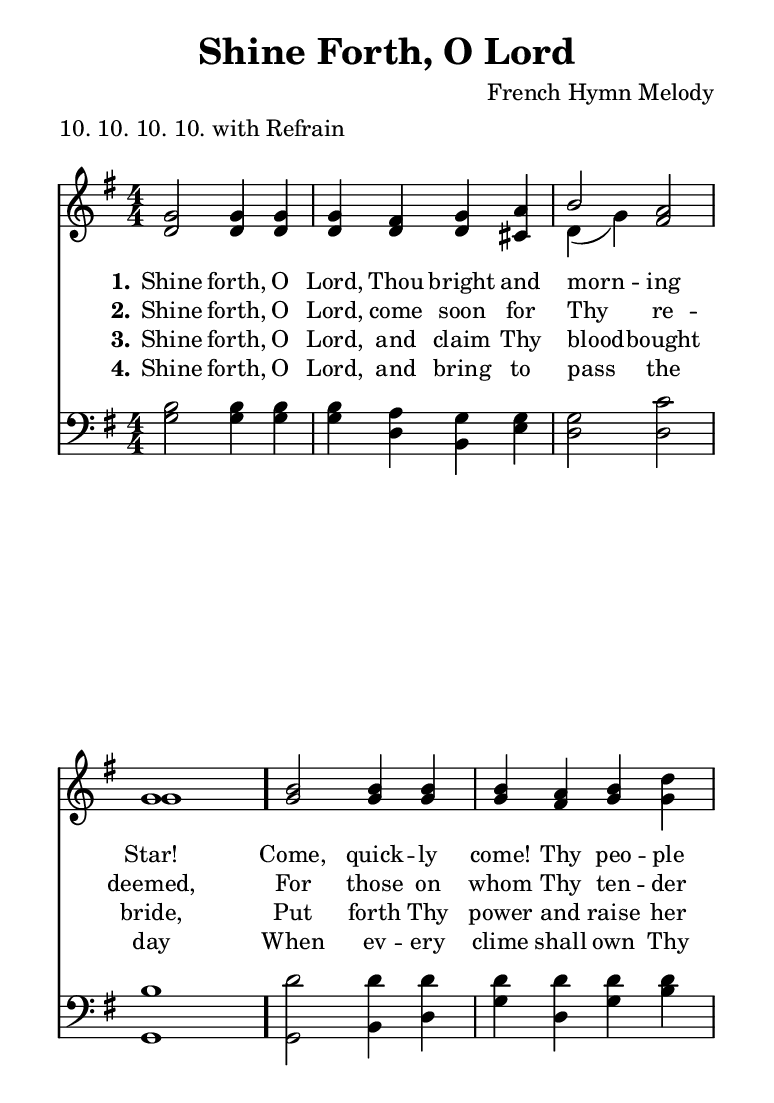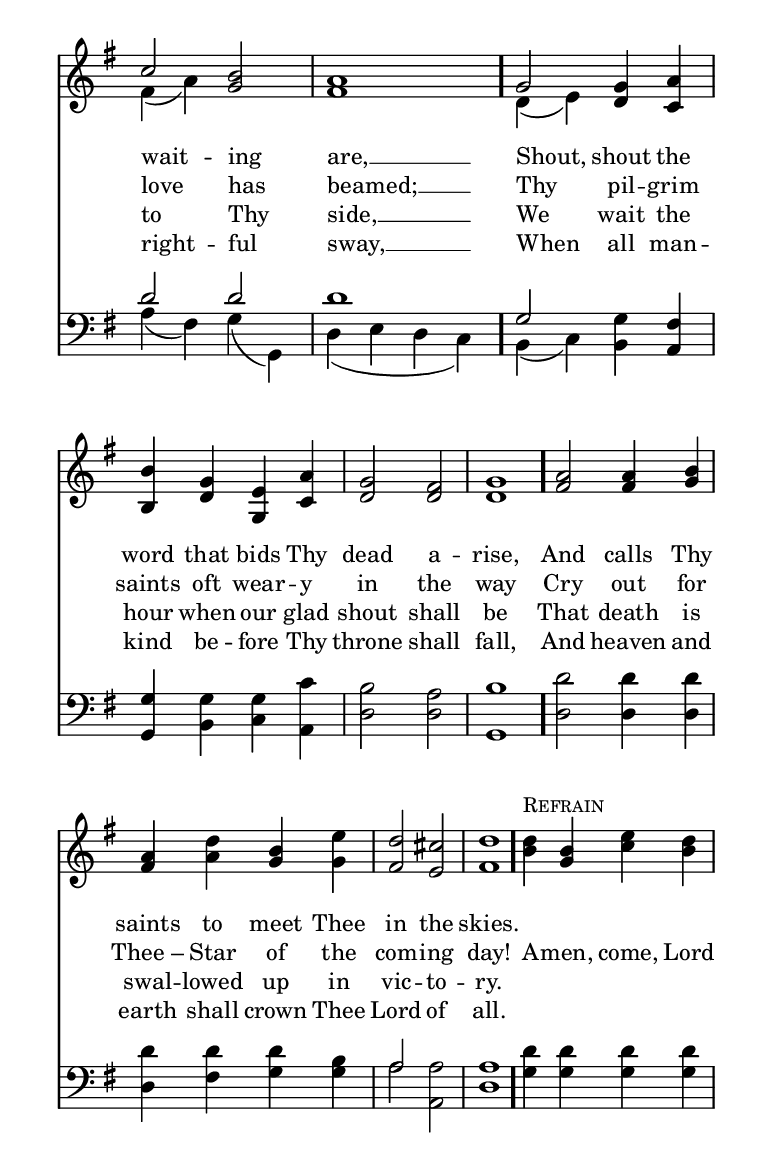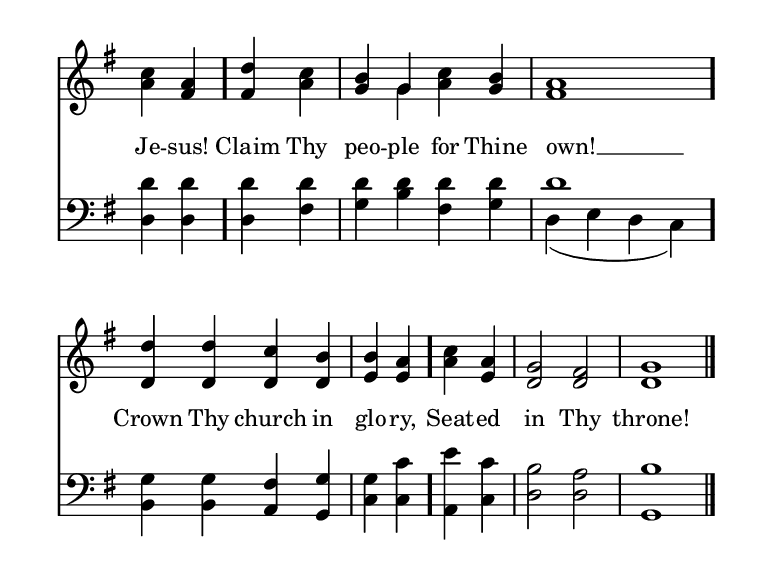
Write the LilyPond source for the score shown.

\include "common/global.ily"
\paper {
  \include "common/paper.ily"
}

\header{
  hymnnumber = "203"
  title = "Shine Forth, O Lord"
  tunename = "Viens, Seigneur" % not found at hymnary.org
  meter = "10. 10. 10. 10. with Refrain"
  poet = "" % possibly J. T. Mawson ? see http://www.stempublishing.com/authors/mawson/mawson_poetry.html#a18
  composer = "French Hymn Melody" % not found at hymnary.org
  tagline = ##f
}

global = {
  \include "common/overrides.ily"
  \override Staff.TimeSignature.style = #'numbered
  \time 4/4
  \override Score.MetronomeMark.transparent = ##t % hide all fermata changes too
  \tempo 4=120
  \key g \major
  \autoBeamOff
}

notesSoprano = {
\global
\relative c'' {

  g2 g4 g | g fis g a | b2 a | g1 |
  b2 b4 b | b a b d | c2 b | a1 |
  g2 g4 a | b g e a | g2 fis | g1 |
  a2 a4 b | a d b e | d2 cis | d1 |

  << s^\markup { \small \caps "Refrain" }
  { d4 b e d | c a d c | b g c b | a1 } >>
  d4 d c b | b a c a | g2 fis | g1 |

  \bar "|."

}
}

notesAlto = {
\global
\relative e' {

  d2 d4 d | d d d cis | d( g) fis2 | g1 |
  g2 g4 g | g fis g g | fis( a) g2 | fis1 |
  d4( e) d c | b d g, c | d2 d | d1 |
  fis2 fis4 g | fis4 a g g | fis2 e | fis1 |

  b4 g c b | a fis fis a | g g a g | fis1 |
  d4 d d d | e e a e | d2 d | d1 |

}
}

notesTenor = {
\global
\relative a {

  b2 b4 b | b a g g | g2 c | b1 |
  d2 d4 d | d d d d | d2 d | d1 |
  g,2 g4 fis | g g g c | b2 a | b1 |
  d2 d4 d | d d d b | a2 a | a1 |

  d4 d d d | d d d d | d d d d | d1 |
  g,4 g fis g | g c e c | b2 a | b1 |

}
}

notesBass = {
\global
\relative f {

  g2 g4 g | g d b e | d2 d | g,1 |
  g2 b4 d | g d g b | a( fis) g( g,) | d'4( e d c)
  b4( c) b a | g b c a | d2 d | g,1 |
  d'2 d4 d | d fis g g | a2 a, | d1 |

  g4 g g g | d d d fis | g b fis g | d( e d c)
  b4 b a g | c c a c | d2 d | g,1 |

}
}

notesAlign = {
\global
\relative f {

  c2 c4 c | c c c c | c4 ~ c c2 | c,1 |
  c2 c4 c | c c c c | c( c) c( c,) | c'4( c c c)
  c4( c) c c | c c c c | c2 c | c,1 |
  c'2 c4 c | c c c c | c2 c, | c1 |

  c4 c c c | c c c c | c c c c | c( c c c)
  c4 c c c | c c c c | c2 c | c,1 |

}
}

Refrain = \lyricmode {

{ \eogbreak }

A -- men, come, Lord Je -- sus! \bar "."
Claim Thy peo -- ple for Thine own! __ \bar "."
Crown Thy church in glo -- ry, \bar "."
Seat -- ed in Thy throne! \bar "."

}

wordsA = \lyricmode {
\set stanza = "1."

Shine forth, O Lord, Thou bright and morn -- ing Star! \bar "."
Come, quick -- ly come! Thy peo -- ple wait -- ing are, __ \bar "."
Shout, shout the word that bids Thy dead a -- rise, \bar "."
And calls Thy saints to meet Thee in the skies. \bar "."

}

wordsB = \lyricmode {
\set stanza = "2."

Shine forth, O Lord, come soon for Thy re -- deemed,
For those on whom Thy ten -- der love has beamed; __
Thy pil -- grim saints oft wear -- y in the way
Cry out for Thee_– Star of the com -- ing day!

\Refrain

}

wordsC = \lyricmode {
\set stanza = "3."

Shine forth, O Lord, and claim Thy blood -- bought bride,
Put forth Thy power and raise her to Thy side, __
We wait the hour when our glad shout shall be
That death is swal -- lowed up in vic -- to -- ry.

}

wordsD = \lyricmode {
\set stanza = "4."

Shine forth, O Lord, and bring to pass the day
When ev -- ery clime shall own Thy right -- ful sway, __
When all man -- kind be -- fore Thy throne shall fall,
And heaven and earth shall crown Thee Lord of all.

}

\score {
  \context ChoirStaff <<
    \context Staff = upper <<
      \set Staff.autoBeaming = ##f
      \set ChoirStaff.systemStartDelimiter = #'SystemStartBar
      \set ChoirStaff.printPartCombineTexts = ##f
      \partcombine #'(2 . 11) \notesSoprano \notesAlto
      \context NullVoice = aligned { \voiceTwo << \notesAlign >> }
      \context Lyrics = one   \lyricsto aligned \wordsA
      \context Lyrics = two   \lyricsto aligned \wordsB
      \context Lyrics = three \lyricsto aligned \wordsC
      \context Lyrics = four  \lyricsto aligned \wordsD
    >>
    \context Staff = men <<
      \set Staff.autoBeaming = ##f
      \clef bass
      \set ChoirStaff.printPartCombineTexts = ##f
      \partcombine #'(2 . 11) \notesTenor \notesBass
    >>
  >>
  \layout {
    \include "common/layout.ily"
  }
  #(cond ((ly:get-option 'eog-midi-permitted) #{ \midi{
    \include "common/midi.ily"
  } #}))
}

\version "2.19.49"  % necessary for upgrading to future LilyPond versions.

% vi:set et ts=2 sw=2 ai nocindent syntax=lilypond:
